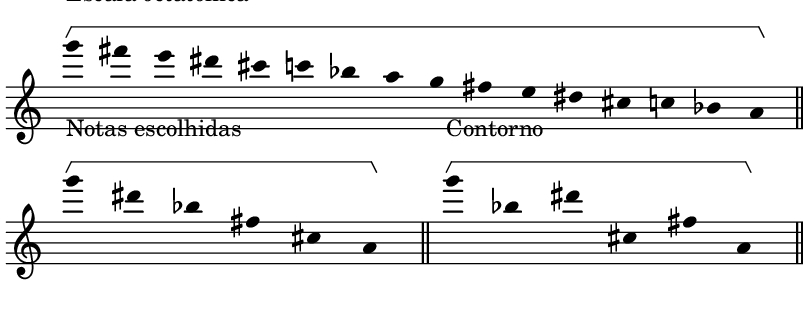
\version "2.11.64"

\include "../config/lib.ly"

\score {
  \new Staff \with {
    \remove "Time_signature_engraver"
    \remove "Bar_number_engraver"
  }{
      \override Stem #'transparent = ##t
      \relative c'''' {
        \time 16/4
        \bracketUp
        \override TextScript #'extra-offset = #'( 0 . 2 )
        g4\startGroup^\markup{Escala octatônica} fis e dis cis c bes a g4 fis e dis cis c bes a\stopGroup \bar "||"
        \time 6/4
        g''\startGroup^\markup{Notas escolhidas} dis bes fis cis a\stopGroup \bar "||"
        g''\startGroup^\markup{Contorno} bes, dis cis, fis a,\stopGroup \bar "||"
      }
    }
  \layout {
    \context {
      \Staff \consists "Horizontal_bracket_engraver"
    }
    \context {
      \Score
      \remove "Bar_number_engraver"
    }
  }
}
\paper {
  paper-width = 13.6\cm
  paper-height = 6\cm
  line-width = 13.5\cm
  top-margin = -.1\cm
  left-margin = .1\cm
  bottom-margin = -2\cm
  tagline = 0
  indent = #0
  print-page-number = #'nil
}
